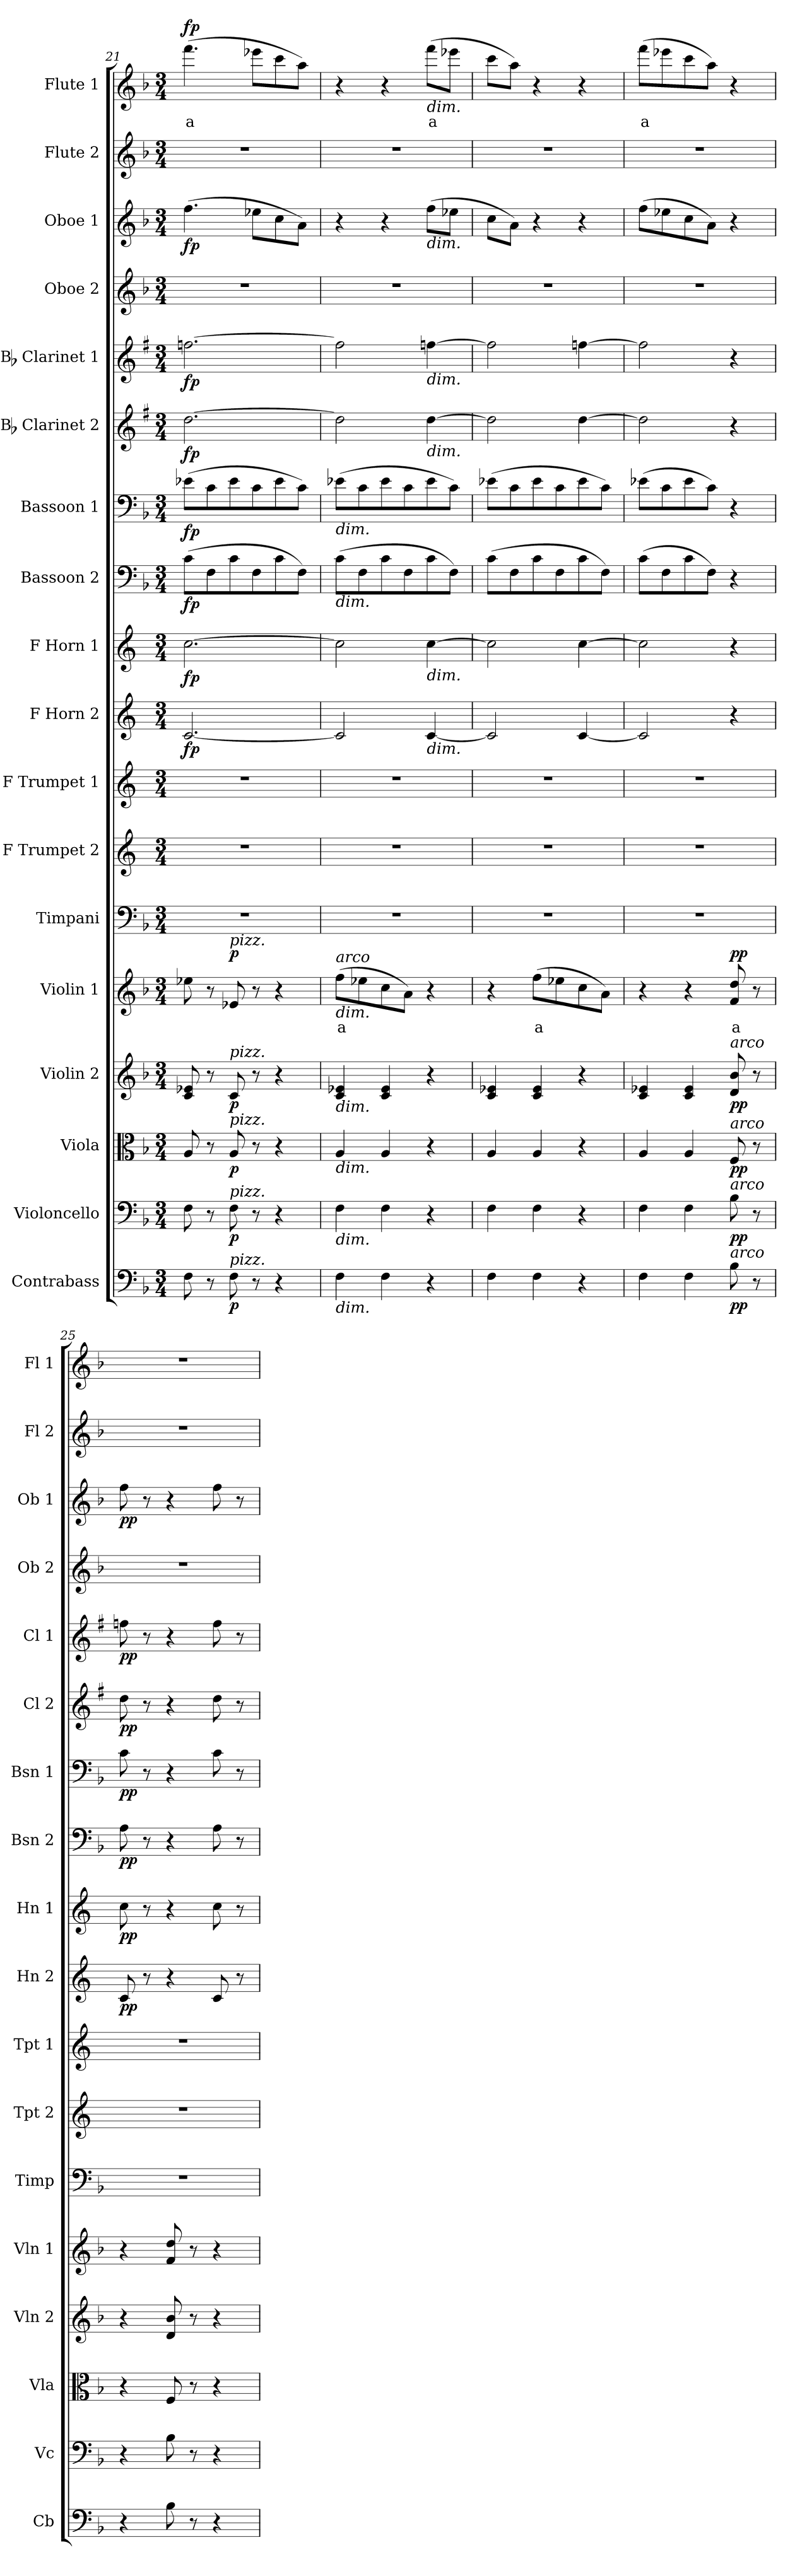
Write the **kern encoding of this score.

**kern	**dynam	**kern	**dynam	**kern	**dynam	**kern	**dynam	**kern	**text	**dynam	**kern	**kern	**kern	**kern	**dynam	**kern	**dynam	**kern	**dynam	**kern	**dynam	**kern	**dynam	**kern	**dynam	**kern	**kern	**dynam	**kern	**kern	**text	**dynam
*part18	*part18	*part17	*part17	*part16	*part16	*part15	*part15	*part14	*part14	*part14	*part13	*part12	*part11	*part10	*part10	*part9	*part9	*part8	*part8	*part7	*part7	*part6	*part6	*part5	*part5	*part4	*part3	*part3	*part2	*part1	*part1	*part1
*staff18	*staff18	*staff17	*staff17	*staff16	*staff16	*staff15	*staff15	*staff14	*staff14	*staff14	*staff13	*staff12	*staff11	*staff10	*staff10	*staff9	*staff9	*staff8	*staff8	*staff7	*staff7	*staff6	*staff6	*staff5	*staff5	*staff4	*staff3	*staff3	*staff2	*staff1	*staff1	*staff1
*I"Contrabass	*	*I"Violoncello	*	*I"Viola	*	*I"Violin 2	*	*I"Violin 1	*	*	*I"Timpani	*I"F Trumpet 2	*I"F Trumpet 1	*I"F Horn 2	*	*I"F Horn 1	*	*I"Bassoon 2	*	*I"Bassoon 1	*	*I"Bb Clarinet 2	*	*I"Bb Clarinet 1	*	*I"Oboe 2	*I"Oboe 1	*	*I"Flute 2	*I"Flute 1	*	*
*I'Cb	*	*I'Vc	*	*I'Vla	*	*I'Vln 2	*	*I'Vln 1	*	*	*I'Timp	*I'Tpt 2	*I'Tpt 1	*I'Hn 2	*	*I'Hn 1	*	*I'Bsn 2	*	*I'Bsn 1	*	*I'Cl 2	*	*I'Cl 1	*	*I'Ob 2	*I'Ob 1	*	*I'Fl 2	*I'Fl 1	*	*
*clefF4	*	*clefF4	*	*clefC3	*	*clefG2	*	*clefG2	*	*	*clefF4	*clefG2	*clefG2	*clefG2	*	*clefG2	*	*clefF4	*	*clefF4	*	*clefG2	*	*clefG2	*	*clefG2	*clefG2	*	*clefG2	*clefG2	*	*
*ITrd7c12	*	*	*	*	*	*	*	*	*	*	*	*ITrd-3c-5	*ITrd-3c-5	*ITrd4c7	*	*ITrd4c7	*	*	*	*	*	*ITrd1c2	*	*ITrd1c2	*	*	*	*	*	*	*	*
*k[b-]	*	*k[b-]	*	*k[b-]	*	*k[b-]	*	*k[b-]	*	*	*k[b-]	*k[b-]	*k[b-]	*k[b-]	*	*k[b-]	*	*k[b-]	*	*k[b-]	*	*k[b-]	*	*k[b-]	*	*k[b-]	*k[b-]	*	*k[b-]	*k[b-]	*	*
*M3/4	*	*M3/4	*	*M3/4	*	*M3/4	*	*M3/4	*	*	*M3/4	*M3/4	*M3/4	*M3/4	*	*M3/4	*	*M3/4	*	*M3/4	*	*M3/4	*	*M3/4	*	*M3/4	*M3/4	*	*M3/4	*M3/4	*	*
=21	=21	=21	=21	=21	=21	=21	=21	=21	=21	=21	=21	=21	=21	=21	=21	=21	=21	=21	=21	=21	=21	=21	=21	=21	=21	=21	=21	=21	=21	=21	=21	=21
!	!	!	!	!	!	!	!	!	!	!	!	!	!	!	!LO:DY:b	!	!LO:DY:b	!	!LO:DY:b	!	!LO:DY:b	!	!LO:DY:b	!	!LO:DY:b	!	!	!LO:DY:b	!	!	!LO:LY:b:color=#FF0000	!LO:DY:b
8FF\	.	8F\	.	8A/	.	8c/ 8e-X/	.	8ee-X\	.	.	2.r	2.r	2.r	[2.F/	fp	[2.f\	fp	(8c\L	fp	(8e-X\L	fp	[2.cc\	fp	[2.ee-X\	fp	2.r	(4.ff\	fp	2.r	(4.fff\	a	fp
8r	.	8r	.	8r	.	8r	.	8r	.	.	.	.	.	.	.	.	.	8F\	.	8c\	.	.	.	.	.	.	.	.	.	.	.	.
!	!	!	!	!	!	!	!	!LO:TX:i:t=pizz.	!	!	!	!	!	!	!	!	!	!	!	!	!	!	!	!	!	!	!	!	!	!	!	!
!	!	!	!	!	!	!LO:TX:i:t=pizz.	!	!	!	!	!	!	!	!	!	!	!	!	!	!	!	!	!	!	!	!	!	!	!	!	!	!
!	!	!	!	!LO:TX:i:t=pizz.	!	!	!	!	!	!	!	!	!	!	!	!	!	!	!	!	!	!	!	!	!	!	!	!	!	!	!	!
!	!	!LO:TX:i:t=pizz.	!	!	!	!	!	!	!	!	!	!	!	!	!	!	!	!	!	!	!	!	!	!	!	!	!	!	!	!	!	!
!LO:TX:i:t=pizz.	!	!	!	!	!	!	!	!	!	!	!	!	!	!	!	!	!	!	!	!	!	!	!	!	!	!	!	!	!	!	!	!
!	!LO:DY:b	!	!LO:DY:b	!	!LO:DY:b	!	!LO:DY:b	!	!	!LO:DY:b	!	!	!	!	!	!	!	!	!	!	!	!	!	!	!	!	!	!	!	!	!	!
8FF\	p	8F\	p	8A/	p	8c/	p	8e-X/	.	p	.	.	.	.	.	.	.	8c\	.	8e-\	.	.	.	.	.	.	.	.	.	.	.	.
8r	.	8r	.	8r	.	8r	.	8r	.	.	.	.	.	.	.	.	.	8F\	.	8c\	.	.	.	.	.	.	8ee-X\L	.	.	8eee-X\L	.	.
4r	.	4r	.	4r	.	4r	.	4r	.	.	.	.	.	.	.	.	.	8c\	.	8e-\	.	.	.	.	.	.	8cc\	.	.	8ccc\	.	.
.	.	.	.	.	.	.	.	.	.	.	.	.	.	.	.	.	.	8F\J)	.	8c\J)	.	.	.	.	.	.	8a\J)	.	.	8aa\J)	.	.
=22	=22	=22	=22	=22	=22	=22	=22	=22	=22	=22	=22	=22	=22	=22	=22	=22	=22	=22	=22	=22	=22	=22	=22	=22	=22	=22	=22	=22	=22	=22	=22	=22
!	!	!	!	!	!	!	!	!	!	!	!	!	!	!	!	!	!	!	!	!LO:TX:b:i:t=dim.	!	!	!	!	!	!	!	!	!	!	!	!
!	!	!	!	!	!	!	!	!	!	!	!	!	!	!	!	!	!	!LO:TX:b:i:t=dim.	!	!	!	!	!	!	!	!	!	!	!	!	!	!
!	!	!	!	!	!	!	!	!LO:TX:a:i:t=arco	!	!	!	!	!	!	!	!	!	!	!	!	!	!	!	!	!	!	!	!	!	!	!	!
!	!	!	!	!	!	!	!	!LO:TX:b:i:t=dim.	!	!	!	!	!	!	!	!	!	!	!	!	!	!	!	!	!	!	!	!	!	!	!	!
!	!	!	!	!	!	!LO:TX:b:i:t=dim.	!	!	!	!	!	!	!	!	!	!	!	!	!	!	!	!	!	!	!	!	!	!	!	!	!	!
!	!	!	!	!LO:TX:b:i:t=dim.	!	!	!	!	!	!	!	!	!	!	!	!	!	!	!	!	!	!	!	!	!	!	!	!	!	!	!	!
!	!	!LO:TX:b:i:t=dim.	!	!	!	!	!	!	!	!	!	!	!	!	!	!	!	!	!	!	!	!	!	!	!	!	!	!	!	!	!	!
!LO:TX:b:i:t=dim.	!	!	!	!	!	!	!	!	!	!	!	!	!	!	!	!	!	!	!	!	!	!	!	!	!	!	!	!	!	!	!	!
!	!	!	!	!	!	!	!	!	!LO:LY:b:color=#FF0000	!	!	!	!	!	!	!	!	!	!	!	!	!	!	!	!	!	!	!	!	!	!	!
4FF\	.	4F\	.	4A/	.	4c/ 4e-X/	.	(8ff\L	a	.	2.r	2.r	2.r	2F/]	.	2f\]	.	(8c\L	.	(8e-X\L	.	2cc\]	.	2ee-\]	.	2.r	4r	.	2.r	4r	.	.
.	.	.	.	.	.	.	.	8ee-X\	.	.	.	.	.	.	.	.	.	8F\	.	8c\	.	.	.	.	.	.	.	.	.	.	.	.
4FF\	.	4F\	.	4A/	.	4c/ 4e-/	.	8cc\	.	.	.	.	.	.	.	.	.	8c\	.	8e-\	.	.	.	.	.	.	4r	.	.	4r	.	.
.	.	.	.	.	.	.	.	8a\J)	.	.	.	.	.	.	.	.	.	8F\	.	8c\	.	.	.	.	.	.	.	.	.	.	.	.
!	!	!	!	!	!	!	!	!	!	!	!	!	!	!	!	!	!	!	!	!	!	!	!	!	!	!	!	!	!	!LO:TX:b:i:t=dim.	!	!
!	!	!	!	!	!	!	!	!	!	!	!	!	!	!	!	!	!	!	!	!	!	!	!	!	!	!	!LO:TX:b:i:t=dim.	!	!	!	!	!
!	!	!	!	!	!	!	!	!	!	!	!	!	!	!	!	!	!	!	!	!	!	!	!	!LO:TX:b:i:t=dim.	!	!	!	!	!	!	!	!
!	!	!	!	!	!	!	!	!	!	!	!	!	!	!	!	!	!	!	!	!	!	!LO:TX:b:i:t=dim.	!	!	!	!	!	!	!	!	!	!
!	!	!	!	!	!	!	!	!	!	!	!	!	!	!	!	!LO:TX:b:i:t=dim.	!	!	!	!	!	!	!	!	!	!	!	!	!	!	!	!
!	!	!	!	!	!	!	!	!	!	!	!	!	!	!LO:TX:b:i:t=dim.	!	!	!	!	!	!	!	!	!	!	!	!	!	!	!	!	!	!
!	!	!	!	!	!	!	!	!	!	!	!	!	!	!	!	!	!	!	!	!	!	!	!	!	!	!	!	!	!	!	!LO:LY:b:color=#FF0000	!
4r	.	4r	.	4r	.	4r	.	4r	.	.	.	.	.	[4F/	.	[4f\	.	8c\	.	8e-\	.	[4cc\	.	[4ee-X\	.	.	(8ff\L	.	.	(8fff\L	a	.
.	.	.	.	.	.	.	.	.	.	.	.	.	.	.	.	.	.	8F\J)	.	8c\J)	.	.	.	.	.	.	8ee-X\J	.	.	8eee-X\J	.	.
!!LO:PB:g=z
=23	=23	=23	=23	=23	=23	=23	=23	=23	=23	=23	=23	=23	=23	=23	=23	=23	=23	=23	=23	=23	=23	=23	=23	=23	=23	=23	=23	=23	=23	=23	=23	=23
4FF\	.	4F\	.	4A/	.	4c/ 4e-X/	.	4r	.	.	2.r	2.r	2.r	2F/]	.	2f\]	.	(8c\L	.	(8e-X\L	.	2cc\]	.	2ee-\]	.	2.r	8cc\L	.	2.r	8ccc\L	.	.
.	.	.	.	.	.	.	.	.	.	.	.	.	.	.	.	.	.	8F\	.	8c\	.	.	.	.	.	.	8a\J)	.	.	8aa\J)	.	.
!	!	!	!	!	!	!	!	!	!LO:LY:b:color=#FF0000	!	!	!	!	!	!	!	!	!	!	!	!	!	!	!	!	!	!	!	!	!	!	!
4FF\	.	4F\	.	4A/	.	4c/ 4e-/	.	(8ff\L	a	.	.	.	.	.	.	.	.	8c\	.	8e-\	.	.	.	.	.	.	4r	.	.	4r	.	.
.	.	.	.	.	.	.	.	8ee-X\	.	.	.	.	.	.	.	.	.	8F\	.	8c\	.	.	.	.	.	.	.	.	.	.	.	.
4r	.	4r	.	4r	.	4r	.	8cc\	.	.	.	.	.	[4F/	.	[4f\	.	8c\	.	8e-\	.	[4cc\	.	[4ee-X\	.	.	4r	.	.	4r	.	.
.	.	.	.	.	.	.	.	8a\J)	.	.	.	.	.	.	.	.	.	8F\J)	.	8c\J)	.	.	.	.	.	.	.	.	.	.	.	.
=24	=24	=24	=24	=24	=24	=24	=24	=24	=24	=24	=24	=24	=24	=24	=24	=24	=24	=24	=24	=24	=24	=24	=24	=24	=24	=24	=24	=24	=24	=24	=24	=24
!	!	!	!	!	!	!	!	!	!	!	!	!	!	!	!	!	!	!	!	!	!	!	!	!	!	!	!	!	!	!	!LO:LY:b:color=#FF0000	!
4FF\	.	4F\	.	4A/	.	4c/ 4e-X/	.	4r	.	.	2.r	2.r	2.r	2F/]	.	2f\]	.	(8c\L	.	(8e-X\L	.	2cc\]	.	2ee-\]	.	2.r	(8ff\L	.	2.r	(8fff\L	a	.
.	.	.	.	.	.	.	.	.	.	.	.	.	.	.	.	.	.	8F\	.	8c\	.	.	.	.	.	.	8ee-X\	.	.	8eee-X\	.	.
4FF\	.	4F\	.	4A/	.	4c/ 4e-/	.	4r	.	.	.	.	.	.	.	.	.	8c\	.	8e-\	.	.	.	.	.	.	8cc\	.	.	8ccc\	.	.
.	.	.	.	.	.	.	.	.	.	.	.	.	.	.	.	.	.	8F\J)	.	8c\J)	.	.	.	.	.	.	8a\J)	.	.	8aa\J)	.	.
!	!	!	!	!	!	!LO:TX:a:i:t=arco	!	!	!	!	!	!	!	!	!	!	!	!	!	!	!	!	!	!	!	!	!	!	!	!	!	!
!	!	!	!	!LO:TX:i:t=arco	!	!	!	!	!	!	!	!	!	!	!	!	!	!	!	!	!	!	!	!	!	!	!	!	!	!	!	!
!	!	!LO:TX:a:i:t=arco	!	!	!	!	!	!	!	!	!	!	!	!	!	!	!	!	!	!	!	!	!	!	!	!	!	!	!	!	!	!
!LO:TX:a:i:t=arco	!	!	!	!	!	!	!	!	!	!	!	!	!	!	!	!	!	!	!	!	!	!	!	!	!	!	!	!	!	!	!	!
!	!LO:DY:b	!	!LO:DY:b	!	!LO:DY:b	!	!LO:DY:b	!	!LO:LY:b:color=#FF0000	!LO:DY:b	!	!	!	!	!	!	!	!	!	!	!	!	!	!	!	!	!	!	!	!	!	!
8BB-\	pp	8B-\	pp	8F/	pp	8d/ 8b-/	pp	8f/ 8dd/	a	pp	.	.	.	4r	.	4r	.	4r	.	4r	.	4r	.	4r	.	.	4r	.	.	4r	.	.
8r	.	8r	.	8r	.	8r	.	8r	.	.	.	.	.	.	.	.	.	.	.	.	.	.	.	.	.	.	.	.	.	.	.	.
=25	=25	=25	=25	=25	=25	=25	=25	=25	=25	=25	=25	=25	=25	=25	=25	=25	=25	=25	=25	=25	=25	=25	=25	=25	=25	=25	=25	=25	=25	=25	=25	=25
!	!	!	!	!	!	!	!	!	!	!	!	!	!	!	!LO:DY:b	!	!LO:DY:b	!	!LO:DY:b	!	!LO:DY:b	!	!LO:DY:b	!	!LO:DY:b	!	!	!LO:DY:b	!	!	!	!
4r	.	4r	.	4r	.	4r	.	4r	.	.	2.r	2.r	2.r	8F/	pp	8f\	pp	8A\	pp	8c\	pp	8cc\	pp	8ee-X\	pp	2.r	8ff\	pp	2.r	2.r	.	.
.	.	.	.	.	.	.	.	.	.	.	.	.	.	8r	.	8r	.	8r	.	8r	.	8r	.	8r	.	.	8r	.	.	.	.	.
8BB-\	.	8B-\	.	8F/	.	8d/ 8b-/	.	8f/ 8dd/	.	.	.	.	.	4r	.	4r	.	4r	.	4r	.	4r	.	4r	.	.	4r	.	.	.	.	.
8r	.	8r	.	8r	.	8r	.	8r	.	.	.	.	.	.	.	.	.	.	.	.	.	.	.	.	.	.	.	.	.	.	.	.
4r	.	4r	.	4r	.	4r	.	4r	.	.	.	.	.	8F/	.	8f\	.	8A\	.	8c\	.	8cc\	.	8ee-\	.	.	8ff\	.	.	.	.	.
.	.	.	.	.	.	.	.	.	.	.	.	.	.	8r	.	8r	.	8r	.	8r	.	8r	.	8r	.	.	8r	.	.	.	.	.
=	=	=	=	=	=	=	=	=	=	=	=	=	=	=	=	=	=	=	=	=	=	=	=	=	=	=	=	=	=	=	=	=
*-	*-	*-	*-	*-	*-	*-	*-	*-	*-	*-	*-	*-	*-	*-	*-	*-	*-	*-	*-	*-	*-	*-	*-	*-	*-	*-	*-	*-	*-	*-	*-	*-
